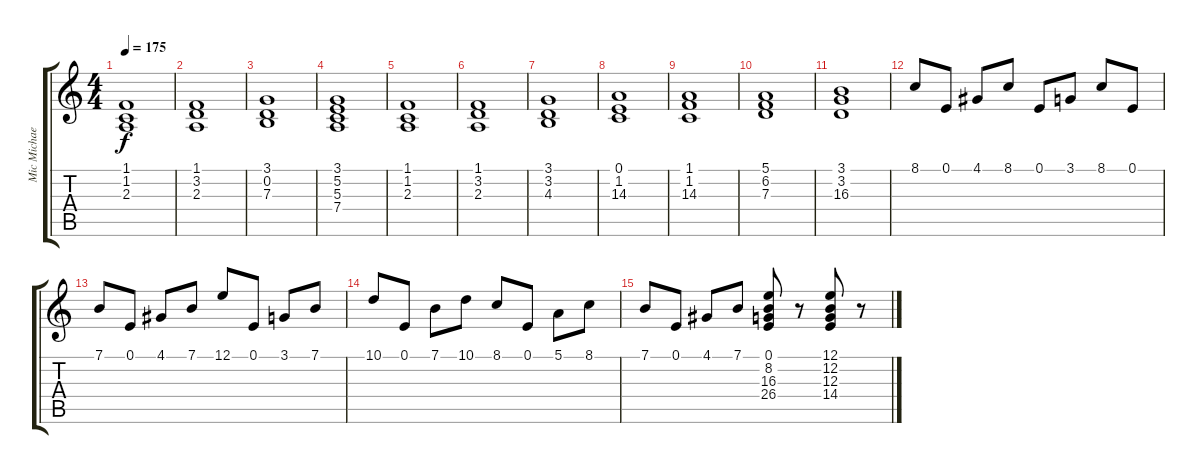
\track ("Mic Michaeli" "Mic Michae") {instrument reedorgan}
\staff {score tabs}
\tuning (E4 B3 G3 D3 A2 E2) {hide}
\ts (4 4)
\tempo 175
\clef g2
\ks c
(1.1 1.2 2.3).1{dy f} |
(1.1 3.2 2.3).1 |
(3.1 0.2 7.3).1 |
(3.1 5.2 5.3 7.4).1 |
(1.1 1.2 2.3).1 |
(1.1 3.2 2.3).1 |
(3.1 3.2 4.3).1 |
(0.1 1.2 14.3).1 |
(1.1 1.2 14.3).1 |
(5.1 6.2 7.3).1 |
(3.1 3.2 16.3).1 |
8.1.8 0.1.8 4.1.8 8.1.8 0.1.8 3.1.8 8.1.8 0.1.8 |
7.1.8 0.1.8 4.1.8 7.1.8 12.1.8 0.1.8 3.1.8 7.1.8 |
10.1.8 0.1.8 7.1.8 10.1.8 8.1.8 0.1.8 5.1.8 8.1.8 |
7.1.8 0.1.8 4.1.8 7.1.8 (0.1 8.2 16.3 26.4).8 r.8 (12.1 12.2 12.3 14.4).8 r.8
